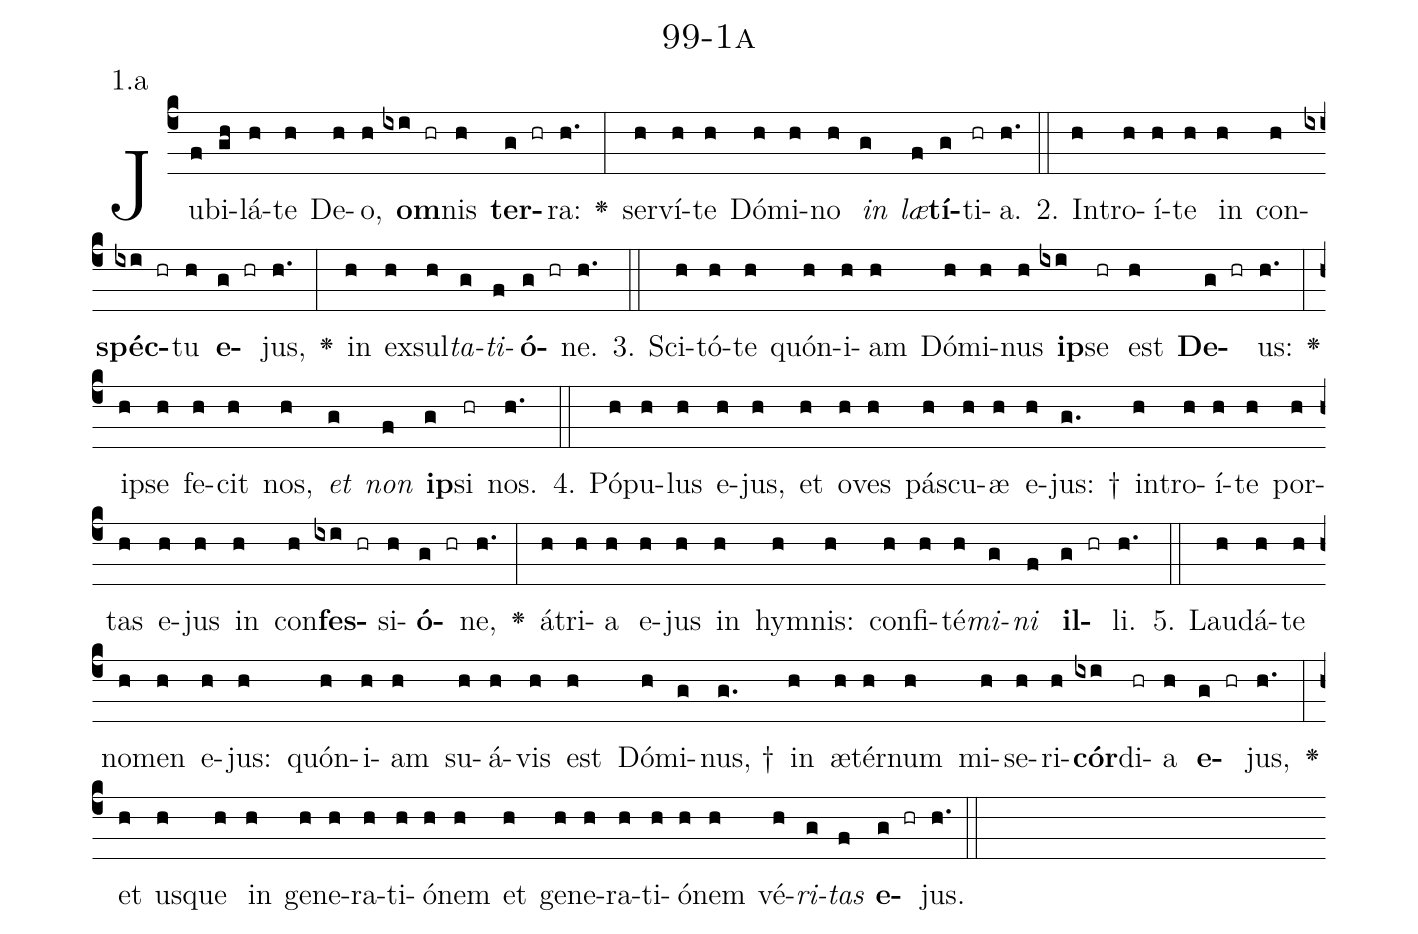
name: 99-1a;
annotation: 1.a;
%%
(c4)Ju(f)bi(gh)lá(h)te(h) De(h)o,(h) <b>om</b>(ixi hr)nis(h) <b>ter</b>(g hr)ra:(h.) <v>\greheightstar</v>(:) ser(h)ví(h)te(h) Dó(h)mi(h)no(h) <i>in</i>(g) <i>læ</i>(f)<b>tí</b>(g)ti(hr)a.(h.) (::)
2. In(h)tro(h)í(h)te(h) in(h) con(h)<b>spéc</b>(ixi hr)tu(h) <b>e</b>(g hr)jus,(h.) <v>\greheightstar</v>(:) in(h) ex(h)sul(h)<i>ta</i>(g)<i>ti</i>(f)<b>ó</b>(g hr)ne.(h.) (::)
3. Sci(h)tó(h)te(h) quón(h)i(h)am(h) Dó(h)mi(h)nus(h) <b>ip</b>(ixi)se(hr) est(h) <b>De</b>(g hr)us:(h.) <v>\greheightstar</v>(:) ip(h)se(h) fe(h)cit(h) nos,(h) <i>et</i>(g) <i>non</i>(f) <b>ip</b>(g)si(hr) nos.(h.) (::)
4. Pó(h)pu(h)lus(h) e(h)jus,(h) et(h) o(h)ves(h) pás(h)cu(h)æ(h) e(h)jus: †(g.) in(h)tro(h)í(h)te(h) por(h)tas(h) e(h)jus(h) in(h) con(h)<b>fes</b>(ixi hr)si(h)<b>ó</b>(g hr)ne,(h.) <v>\greheightstar</v>(:) á(h)tri(h)a(h) e(h)jus(h) in(h) hym(h)nis:(h) con(h)fi(h)té(h)<i>mi</i>(g)<i>ni</i>(f) <b>il</b>(g hr)li.(h.) (::)
5. Lau(h)dá(h)te(h) no(h)men(h) e(h)jus:(h) quón(h)i(h)am(h) su(h)á(h)vis(h) est(h) Dó(h)mi(g)nus, †(g.) in(h) æ(h)tér(h)num(h) mi(h)se(h)ri(h)<b>cór</b>(ixi)di(hr)a(h) <b>e</b>(g hr)jus,(h.) <v>\greheightstar</v>(:) et(h) us(h)que(h) in(h) ge(h)ne(h)ra(h)ti(h)ó(h)nem(h) et(h) ge(h)ne(h)ra(h)ti(h)ó(h)nem(h) vé(h)<i>ri</i>(g)<i>tas</i>(f) <b>e</b>(g hr)jus.(h.) (::)
